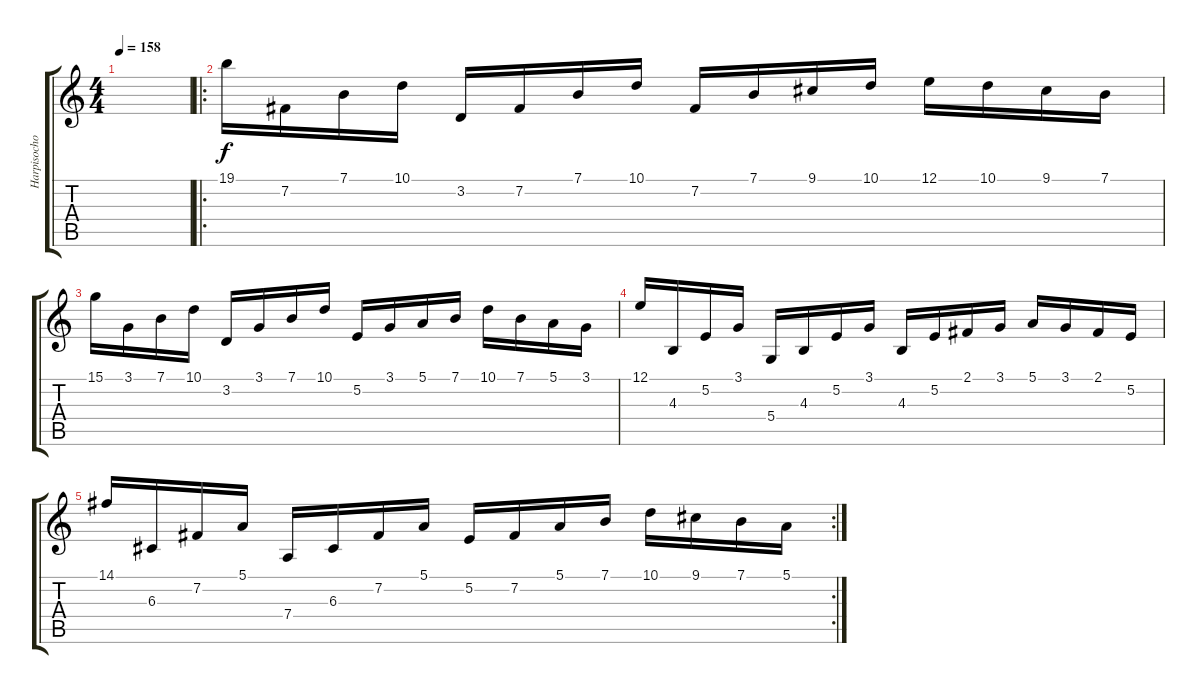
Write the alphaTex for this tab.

\track ("Harpisochord" "Harpisocho") {instrument harpsichord}
\staff {score tabs}
\tuning (E4 B3 G3 D3 A2 E2) {hide}
\ts (4 4)
\tempo 158
\clef g2
\ks c
|
\ro
19.1.16 7.2.16 7.1.16 10.1.16 3.2.16 7.2.16 7.1.16 10.1.16 7.2.16 7.1.16 9.1.16 10.1.16 12.1.16 10.1.16 9.1.16 7.1.16 |
15.1.16 3.1.16 7.1.16 10.1.16 3.2.16 3.1.16 7.1.16 10.1.16 5.2.16 3.1.16 5.1.16 7.1.16 10.1.16 7.1.16 5.1.16 3.1.16 |
12.1.16 4.3.16 5.2.16 3.1.16 5.4.16 4.3.16 5.2.16 3.1.16 4.3.16 5.2.16 2.1.16 3.1.16 5.1.16 3.1.16 2.1.16 5.2.16 |
\rc 2
14.1.16 6.3.16 7.2.16 5.1.16 7.4.16 6.3.16 7.2.16 5.1.16 5.2.16 7.2.16 5.1.16 7.1.16 10.1.16 9.1.16 7.1.16 5.1.16
